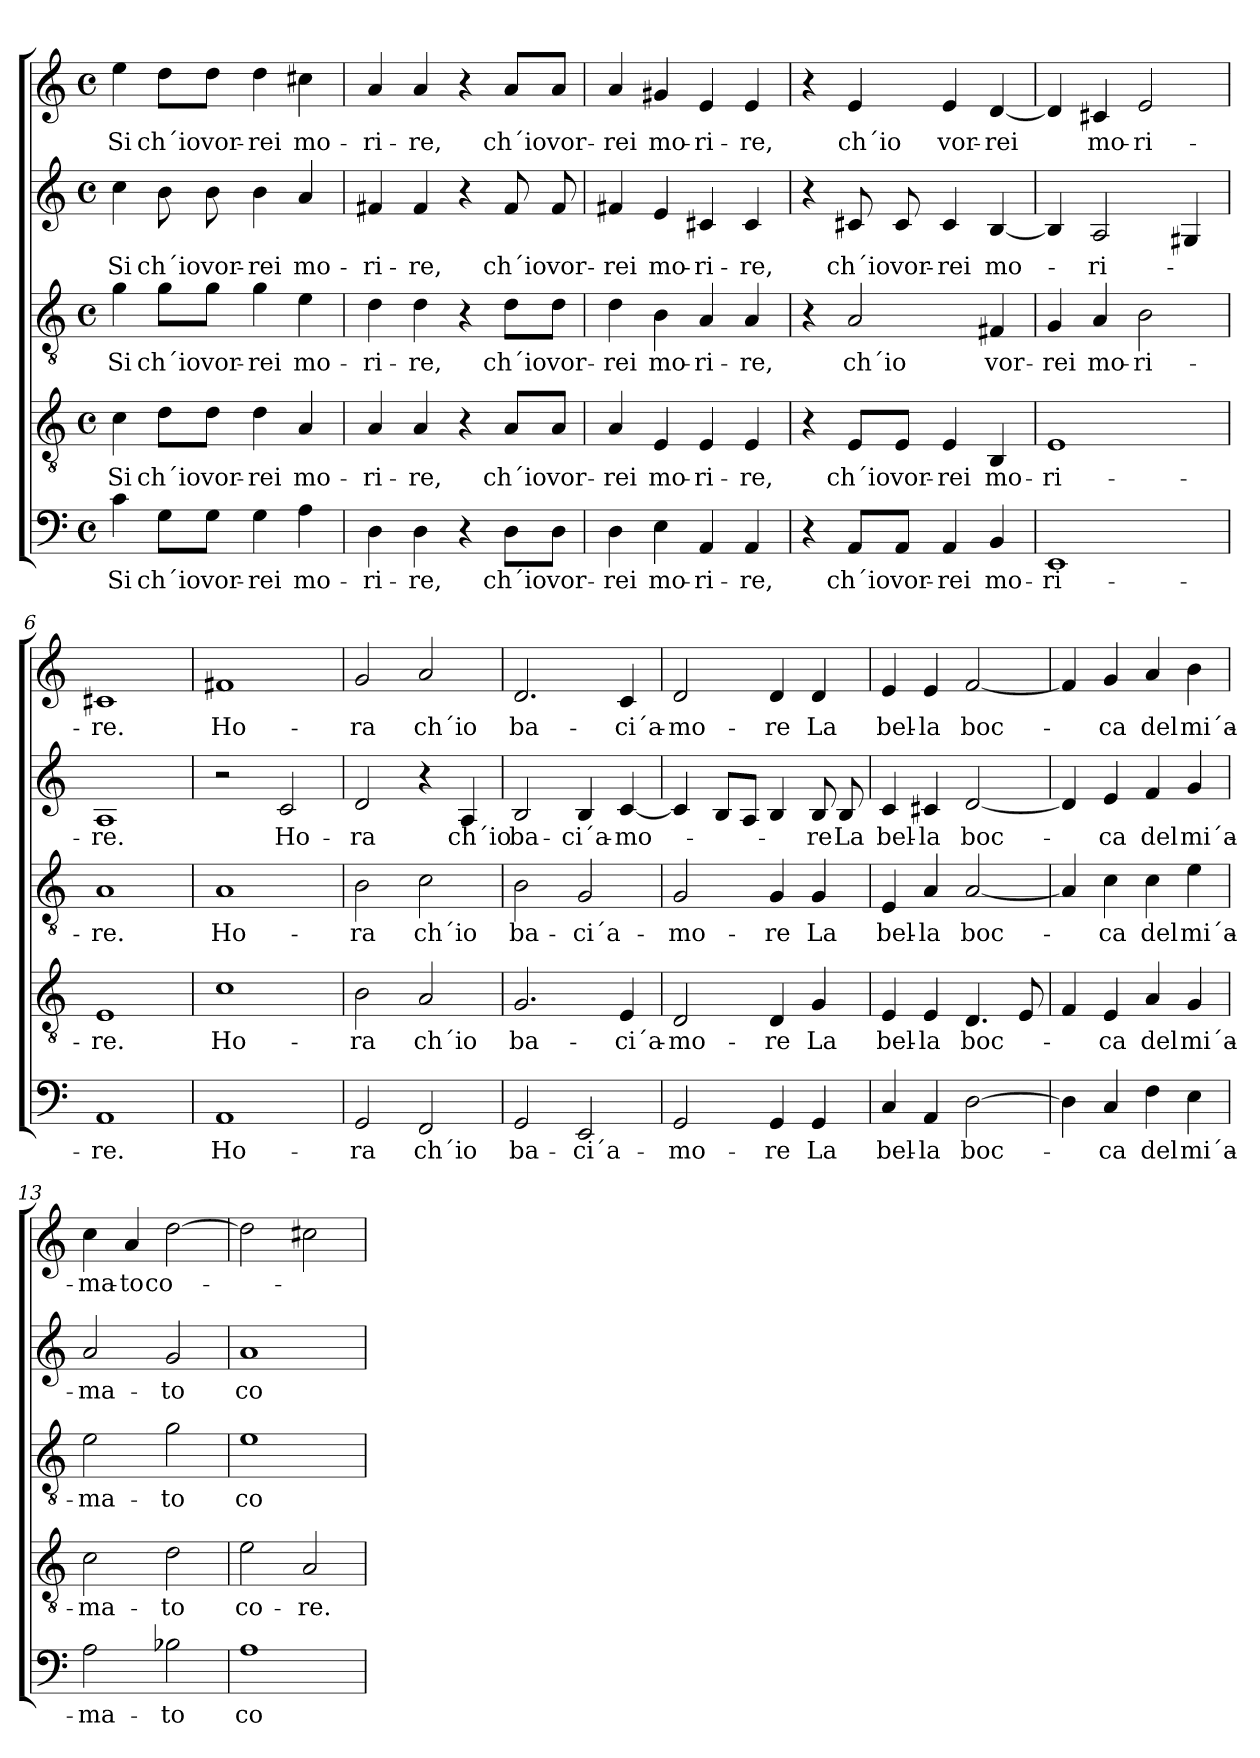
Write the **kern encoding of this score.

**kern	**text	**kern	**text	**kern	**text	**kern	**text	**kern	**text
*part5	*part5	*part4	*part4	*part3	*part3	*part2	*part2	*part1	*part1
*staff5	*staff5	*staff4	*staff4	*staff3	*staff3	*staff2	*staff2	*staff1	*staff1
*clefF4	*	*clefGv2	*	*clefGv2	*	*clefG2	*	*clefG2	*
*k[]	*	*k[]	*	*k[]	*	*k[]	*	*k[]	*
*C:	*	*C:	*	*C:	*	*C:	*	*C:	*
*M4/4	*	*M4/4	*	*M4/4	*	*M4/4	*	*M4/4	*
*met(c)	*	*met(c)	*	*met(c)	*	*met(c)	*	*met(c)	*
=1	=1	=1	=1	=1	=1	=1	=1	=1	=1
4c\	Si	4c\	Si	4g\	Si	4cc\	Si	4ee\	Si
8G\L	ch´io	8d\L	ch´io	8g\L	ch´io	8b\	ch´io	8dd\L	ch´io
8G\J	vor-	8d\J	vor-	8g\J	vor-	8b\	vor-	8dd\J	vor-
4G\	-rei	4d\	-rei	4g\	-rei	4b\	-rei	4dd\	-rei
4A\	mo-	4A/	mo-	4e\	mo-	4a/	mo-	4cc#X\	mo-
=2	=2	=2	=2	=2	=2	=2	=2	=2	=2
4D\	-ri-	4A/	-ri-	4d\	-ri-	4f#X/	-ri-	4a/	-ri-
4D\	-re,	4A/	-re,	4d\	-re,	4f#/	-re,	4a/	-re,
4r	.	4r	.	4r	.	4r	.	4r	.
8D\L	ch´io	8A/L	ch´io	8d\L	ch´io	8f#/	ch´io	8a/L	ch´io
8D\J	vor-	8A/J	vor-	8d\J	vor-	8f#/	vor-	8a/J	vor-
=3	=3	=3	=3	=3	=3	=3	=3	=3	=3
4D\	-rei	4A/	-rei	4d\	-rei	4f#X/	-rei	4a/	-rei
4E\	mo-	4E/	mo-	4B\	mo-	4e/	mo-	4g#X/	mo-
4AA/	-ri-	4E/	-ri-	4A/	-ri-	4c#X/	-ri-	4e/	-ri-
4AA/	-re,	4E/	-re,	4A/	-re,	4c#/	-re,	4e/	-re,
=4	=4	=4	=4	=4	=4	=4	=4	=4	=4
4r	.	4r	.	4r	.	4r	.	4r	.
8AA/L	ch´io	8E/L	ch´io	2A/	ch´io	8c#X/	ch´io	4e/	ch´io
8AA/J	vor-	8E/J	vor-	.	.	8c#/	vor-	.	.
4AA/	-rei	4E/	-rei	.	.	4c#/	-rei	4e/	vor-
4BB/	mo-	4BB/	mo-	4F#X/	vor-	[4B/	mo-	[4d/	-rei
=5	=5	=5	=5	=5	=5	=5	=5	=5	=5
1EE	-ri-	1E	-ri-	4G/	-rei	4B/]	.	4d/]	.
.	.	.	.	4A/	mo-	2A/	-ri-	4c#X/	mo-
.	.	.	.	2B\	-ri-	.	.	2e/	-ri-
.	.	.	.	.	.	4G#X/	.	.	.
=6	=6	=6	=6	=6	=6	=6	=6	=6	=6
1AA	-re.	1E	-re.	1A	-re.	1A	-re.	1c#X	-re.
!!LO:LB:g=z
=7	=7	=7	=7	=7	=7	=7	=7	=7	=7
1AA	Ho-	1c	Ho-	1A	Ho-	2r	.	1f#X	Ho-
.	.	.	.	.	.	2c/	Ho-	.	.
=8	=8	=8	=8	=8	=8	=8	=8	=8	=8
2GG/	-ra	2B\	-ra	2B\	-ra	2d/	-ra	2g/	-ra
2FF/	ch´io	2A/	ch´io	2c\	ch´io	4r	.	2a/	ch´io
.	.	.	.	.	.	4A/	ch´io	.	.
=9	=9	=9	=9	=9	=9	=9	=9	=9	=9
2GG/	ba-	2.G/	ba-	2B\	ba-	2B/	ba-	2.d/	ba-
2EE/	-ci´a-	.	.	2G/	-ci´a-	4B/	-ci´a-	.	.
.	.	4E/	-ci´a-	.	.	[4c/	-mo-	4c/	-ci´a-
=10	=10	=10	=10	=10	=10	=10	=10	=10	=10
2GG/	-mo-	2D/	-mo-	2G/	-mo-	4c/]	.	2d/	-mo-
.	.	.	.	.	.	8B/L	.	.	.
.	.	.	.	.	.	8A/J	.	.	.
4GG/	-re	4D/	-re	4G/	-re	4B/	.	4d/	-re
4GG/	La	4G/	La	4G/	La	8B/	-re	4d/	La
.	.	.	.	.	.	8B/	La	.	.
=11	=11	=11	=11	=11	=11	=11	=11	=11	=11
4C/	bel-	4E/	bel-	4E/	bel-	4c/	bel-	4e/	bel-
4AA/	-la	4E/	-la	4A/	-la	4c#X/	-la	4e/	-la
[2D\	boc-	4.D/	boc-	[2A/	boc-	[2d/	boc-	[2f/	boc-
.	.	8E/	.	.	.	.	.	.	.
=12	=12	=12	=12	=12	=12	=12	=12	=12	=12
4D\]	.	4F/	.	4A/]	.	4d/]	.	4f/]	.
4C/	-ca	4E/	-ca	4c\	-ca	4e/	-ca	4g/	-ca
4F\	del	4A/	del	4c\	del	4f/	del	4a/	del
4E\	mi´a-	4G/	mi´a-	4e\	mi´a-	4g/	mi´a-	4b\	mi´a-
=13	=13	=13	=13	=13	=13	=13	=13	=13	=13
2A\	-ma-	2c\	-ma-	2e\	-ma-	2a/	-ma-	4cc\	-ma-
.	.	.	.	.	.	.	.	4a/	-to
2B-X\	-to	2d\	-to	2g\	-to	2g/	-to	[2dd\	co-
=14	=14	=14	=14	=14	=14	=14	=14	=14	=14
1A	co-	2e\	co-	1e	co-	1a	co-	2dd\]	.
.	.	2A/	-re.	.	.	.	.	2cc#X\	.
=	=	=	=	=	=	=	=	=	=
*-	*-	*-	*-	*-	*-	*-	*-	*-	*-
